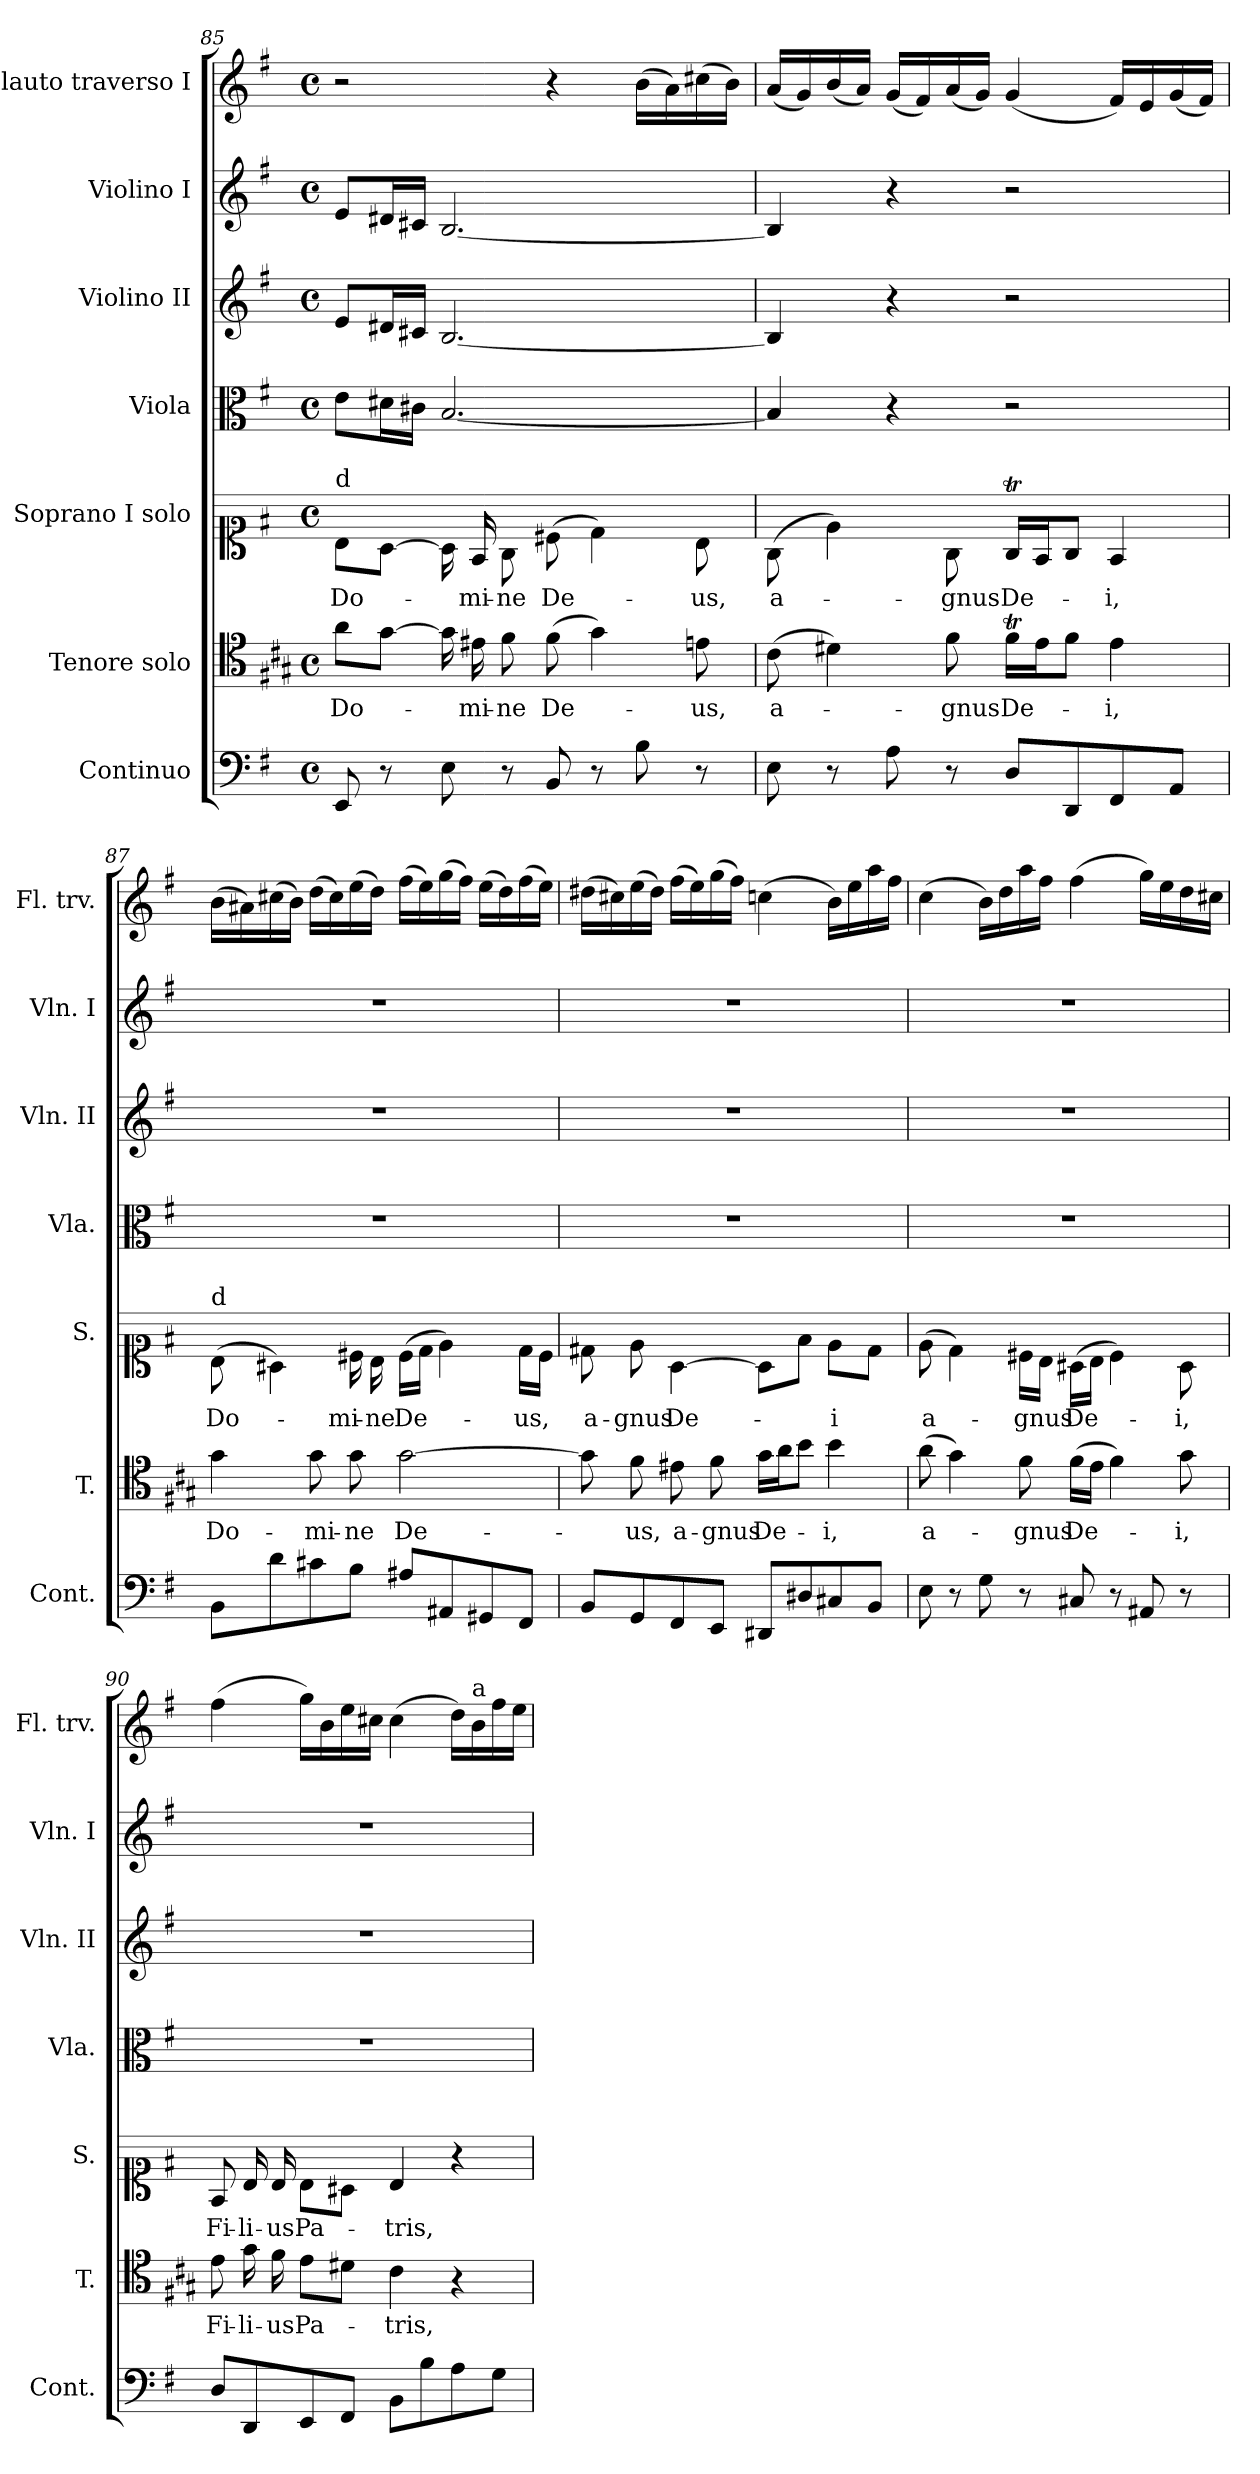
**kern	**kern	**text	**kern	**text	**kern	**kern	**kern	**kern
*part7	*part6	*part6	*part5	*part5	*part4	*part3	*part2	*part1
*staff7	*staff6	*staff6	*staff5	*staff5	*staff4	*staff3	*staff2	*staff1
*I"Continuo	*I"Tenore solo	*	*I"Soprano I solo	*	*I"Viola	*I"Violino II	*I"Violino I	*I"Flauto traverso I
*I'Cont.	*I'T.	*	*I'S.	*	*I'Vla.	*I'Vln. II	*I'Vln. I	*I'Fl. trv.
*clefF4	*clefC4	*	*clefC1	*	*clefC3	*clefG2	*clefG2	*clefG2
*	*ITrd1c2	*	*ITrd-7c-12	*	*	*	*	*
*k[f#]	*k[f#]	*	*k[f#]	*	*k[f#]	*k[f#]	*k[f#]	*k[f#]
*M4/4	*M4/4	*	*M4/4	*	*M4/4	*M4/4	*M4/4	*M4/4
*met(c)	*met(c)	*	*met(c)	*	*met(c)	*met(c)	*met(c)	*met(c)
=85	=85	=85	=85	=85	=85	=85	=85	=85
!	!	!	!LO:TX:a:t=d	!	!	!	!	!
8EE/	8g\L	Do-	8b\L	Do-	8e\L	8e/L	8e/L	2r
8r	[8f#\J	.	[8a\J	.	16d#X\L	16d#X/L	16d#X/L	.
.	.	.	.	.	16c#X\JJ	16c#X/JJ	16c#X/JJ	.
8E\	16f#\]	.	16a\]	.	[2.B/	[2.B/	[2.B/	.
.	16d#X\	-mi-	16f#/	-mi-	.	.	.	.
8r	8e\	-ne	8g\	-ne	.	.	.	.
8BB/	(8e\	De-	(8cc#X\	De-	.	.	.	4r
8r	4f#\)	.	4dd\)	.	.	.	.	.
8B\	.	.	.	.	.	.	.	(16b\LL
.	.	.	.	.	.	.	.	16a\)
8r	8dn\	-us,	8b\	-us,	.	.	.	(16cc#X\
.	.	.	.	.	.	.	.	16b\JJ)
=86	=86	=86	=86	=86	=86	=86	=86	=86
8E\	(8B\	a-	(8g\	a-	4B/]	4B/]	4B/]	(16a/LL
.	.	.	.	.	.	.	.	16g/)
8r	4c#X\)	.	4ee\)	.	.	.	.	(16b/
.	.	.	.	.	.	.	.	16a/JJ)
8A\	.	.	.	.	4r	4r	4r	(16g/LL
.	.	.	.	.	.	.	.	16f#/)
8r	8e\	-gnus	8g\	-gnus	.	.	.	(16a/
.	.	.	.	.	.	.	.	16g/JJ)
8D/L	16eT\LL	De-	16gT/LL	De-	2r	2r	2r	(4g/
.	16d\J	.	16f#/J	.	.	.	.	.
8DD/	8e\J	.	8g/J	.	.	.	.	.
8FF#/	4d\	-i,	4f#/	-i,	.	.	.	16f#/LL)
.	.	.	.	.	.	.	.	16e/
8AA/J	.	.	.	.	.	.	.	(16g/
.	.	.	.	.	.	.	.	16f#/JJ)
=87	=87	=87	=87	=87	=87	=87	=87	=87
!	!	!	!LO:TX:a:t=d	!	!	!	!	!
8BB\L	4f#\	Do-	(8b\	Do-	1r	1r	1r	(16b\LL
.	.	.	.	.	.	.	.	16a#X\)
8d\	.	.	4a#X\)	.	.	.	.	(16cc#X\
.	.	.	.	.	.	.	.	16b\JJ)
8c#X\	8f#\	-mi-	.	.	.	.	.	(16dd\LL
.	.	.	.	.	.	.	.	16cc#\)
8B\J	8f#\	-ne	16cc#X\	-mi-	.	.	.	(16ee\
.	.	.	16b\	-ne	.	.	.	16dd\JJ)
8A#X/L	[2f#\	De-	(16cc#\LL	De-	.	.	.	(16ff#\LL
.	.	.	16dd\JJ	.	.	.	.	16ee\)
8AA#X/	.	.	4ee\)	.	.	.	.	(16gg\
.	.	.	.	.	.	.	.	16ff#\JJ)
8GG#X/	.	.	.	.	.	.	.	(16ee\LL
.	.	.	.	.	.	.	.	16dd\)
8FF#/J	.	.	16dd\LL	-us,	.	.	.	(16ff#\
.	.	.	16cc#\JJ	.	.	.	.	16ee\JJ)
=88	=88	=88	=88	=88	=88	=88	=88	=88
8BB/L	8f#\]	.	8dd#X\	a-	1r	1r	1r	(16dd#X\LL
.	.	.	.	.	.	.	.	16cc#X\)
8GG/	8e\	-us,	8ee\	-gnus	.	.	.	(16ee\
.	.	.	.	.	.	.	.	16dd#\JJ)
8FF#/	8d#X\	a-	[4a\	De-	.	.	.	(16ff#\LL
.	.	.	.	.	.	.	.	16ee\)
8EE/J	8e\	-gnus	.	.	.	.	.	(16gg\
.	.	.	.	.	.	.	.	16ff#\JJ)
8DD#X/L	16f#\LL	De-	8a\L]	.	.	.	.	(4ccn\
.	16g\J	.	.	.	.	.	.	.
8D#X/	8a\J	.	8ff#\J	.	.	.	.	.
8C#X/	4a\	-i,	8ee\L	-i	.	.	.	16b\LL)
.	.	.	.	.	.	.	.	16ee\
8BB/J	.	.	8dd#\J	.	.	.	.	16aa\
.	.	.	.	.	.	.	.	16ff#\JJ
=89	=89	=89	=89	=89	=89	=89	=89	=89
8E\	(8g\	a-	(8ee\	a-	1r	1r	1r	(4cc\
8r	4f#\)	.	4dd\)	.	.	.	.	.
8G\	.	.	.	.	.	.	.	16b\LL)
.	.	.	.	.	.	.	.	16dd\
8r	8e\	-gnus	16cc#X\LL	-gnus	.	.	.	16aa\
.	.	.	16b\JJ	.	.	.	.	16ff#\JJ
8C#X/	(16e\LL	De-	(16a#X\LL	De-	.	.	.	(4ff#\
.	16d\JJ	.	16b\JJ	.	.	.	.	.
8r	4e\)	.	4cc#\)	.	.	.	.	.
8AA#X/	.	.	.	.	.	.	.	16gg\LL)
.	.	.	.	.	.	.	.	16ee\
8r	8f#\	-i,	8a#\	-i,	.	.	.	16dd\
.	.	.	.	.	.	.	.	16cc#X\JJ
=90	=90	=90	=90	=90	=90	=90	=90	=90
8D/L	8d\	Fi-	8f#/	Fi-	1r	1r	1r	(4ff#\
8DD/	16f#\	-li-	16b/	-li-	.	.	.	.
.	16e\	-us	16b/	-us	.	.	.	.
8EE/	8d\L	Pa-	8b\L	Pa-	.	.	.	16gg\LL)
.	.	.	.	.	.	.	.	16b\
8FF#/J	8c#X\J	.	8a#X\J	.	.	.	.	16ee\
.	.	.	.	.	.	.	.	16cc#X\JJ
8BB\L	4B\	-tris,	4b/	-tris,	.	.	.	(4cc#\
8B\	.	.	.	.	.	.	.	.
8A\	4r	.	4r	.	.	.	.	16dd\LL)
!	!	!	!	!	!	!	!	!LO:TX:a:t=a
.	.	.	.	.	.	.	.	16b\
8G\J	.	.	.	.	.	.	.	16ff#\
.	.	.	.	.	.	.	.	16ee\JJ
=	=	=	=	=	=	=	=	=
*-	*-	*-	*-	*-	*-	*-	*-	*-
